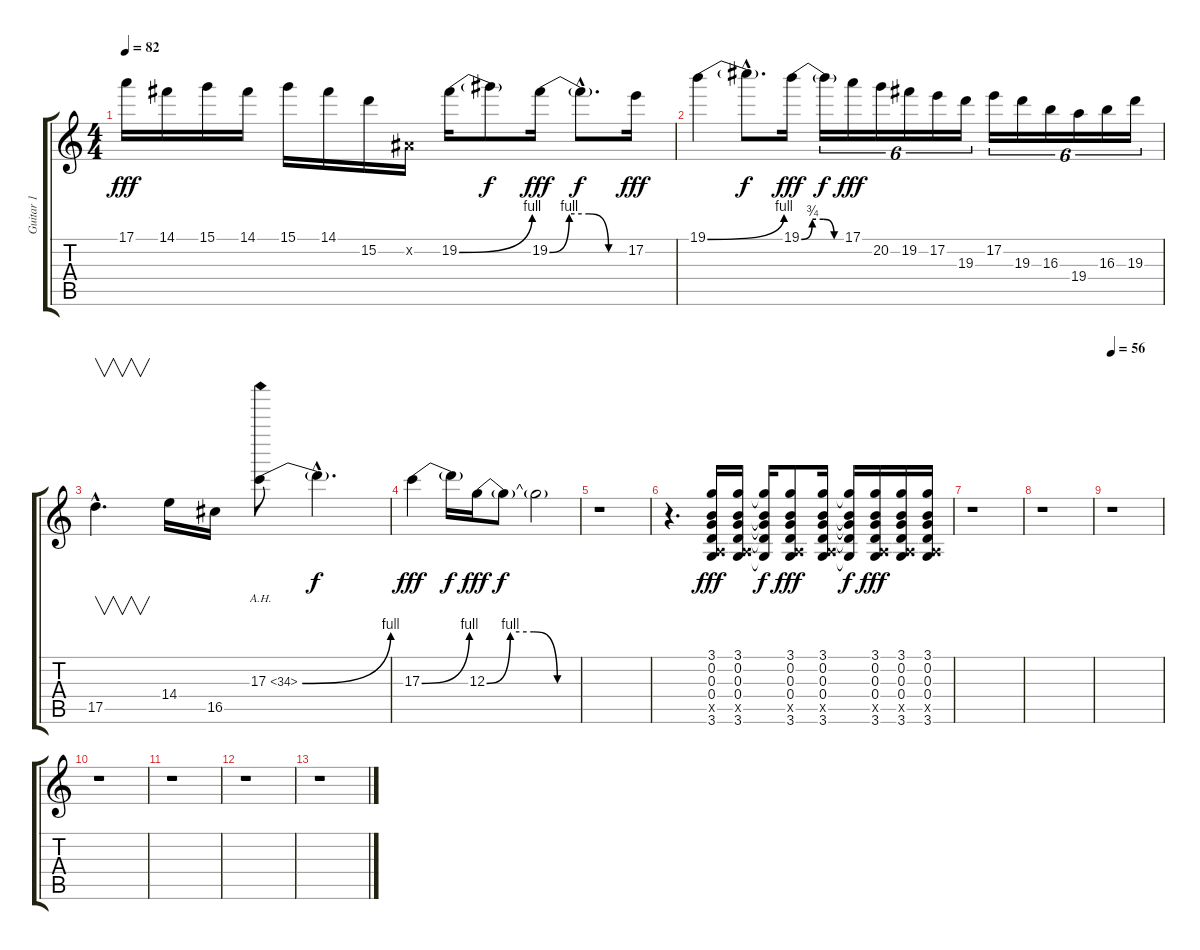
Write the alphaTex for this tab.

\track ("Guitar 1" "Guitar 1") {instrument distortionguitar}
\staff {score tabs}
\tuning (E4 B3 G3 D3 A2 E2) {hide}
\ts (4 4)
\tempo 82
\clef g2
\ks c
17.1.16{dy fff} 14.1.16 15.1.16 14.1.16 15.1.16 14.1.16 15.2.16 -1.2{x}.16 19.2{be (bend 0 0 60 4)}.16 19.2{t}.8{dy f} 19.2{be (custom 0 0 15 4 30 4 45 0 60 0)}.16{dy fff} 19.2{hac t}.8{d dy f} 17.2.16{dy fff} |
19.1{be (bend 0 0 60 4)}.4 19.1{hac t}.8{d dy f} 19.1{be (custom 0 0 15 3 30 3 45 0 60 0)}.16{dy fff} 19.1{t}.16{tu (6 4) dy f} 17.1.16{tu (6 4) dy fff} 20.2.16{tu (6 4)} 19.2.16{tu (6 4)} 17.2.16{tu (6 4)} 19.3.16{tu (6 4)} 17.2.16{tu (6 4)} 19.3.16{tu (6 4)} 16.3.16{tu (6 4)} 19.4.16{tu (6 4)} 16.3.16{tu (6 4)} 19.3.16{tu (6 4)} |
17.5{hac}.4{v d} 14.4.16 16.5.16 17.3{be (bend 0 0 60 4) ah 17}.8 17.3{hac t}.4{d dy f} |
17.3{be (bend 0 0 60 4)}.4{dy fff} 17.3{t}.16{dy f} 12.3{be (custom 0 0 15 4 30 4 45 0 60 0)}.16{dy fff} 12.3{t}.8{dy f} 12.3{t}.2 |
r.1 |
r.4{d} (3.1 0.2 0.3 0.4 0.5{x} 3.6).16{dy fff} (3.1 0.2 0.3 0.4 0.5{x} 3.6).16 (3.1{t} 0.2{t} 0.3{t} 0.4{t} 3.6{t}).16{dy f} (3.1 0.2 0.3 0.4 0.5{x} 3.6).8{dy fff} (3.1 0.2 0.3 0.4 0.5{x} 3.6).16 (3.1{t} 0.2{t} 0.3{t} 0.4{t} 3.6{t}).16{dy f} (3.1 0.2 0.3 0.4 0.5{x} 3.6).16{dy fff} (3.1 0.2 0.3 0.4 0.5{x} 3.6).16 (3.1 0.2 0.3 0.4 0.5{x} 3.6).16 |
r.1 |
r.1 |
\tempo 56
r.1 |
r.1 |
r.1 |
r.1 |
r.1
